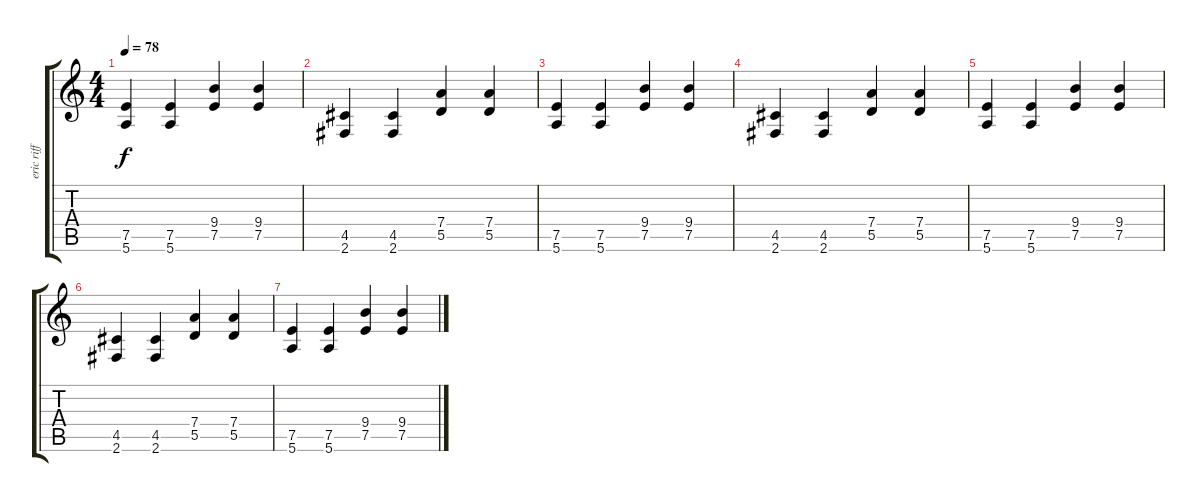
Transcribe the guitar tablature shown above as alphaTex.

\track ("eric riff" "eric riff") {instrument distortionguitar}
\staff {score tabs}
\tuning (E4 B3 G3 D3 A2 E2) {hide}
\ts (4 4)
\tempo 78
\clef g2
\ks c
(7.5 5.6).4{dy f} (7.5 5.6).4 (9.4 7.5).4 (9.4 7.5).4 |
(4.5 2.6).4 (4.5 2.6).4 (7.4 5.5).4 (7.4 5.5).4 |
(7.5 5.6).4 (7.5 5.6).4 (9.4 7.5).4 (9.4 7.5).4 |
(4.5 2.6).4 (4.5 2.6).4 (7.4 5.5).4 (7.4 5.5).4 |
(7.5 5.6).4 (7.5 5.6).4 (9.4 7.5).4 (9.4 7.5).4 |
(4.5 2.6).4 (4.5 2.6).4 (7.4 5.5).4 (7.4 5.5).4 |
(7.5 5.6).4 (7.5 5.6).4 (9.4 7.5).4 (9.4 7.5).4
